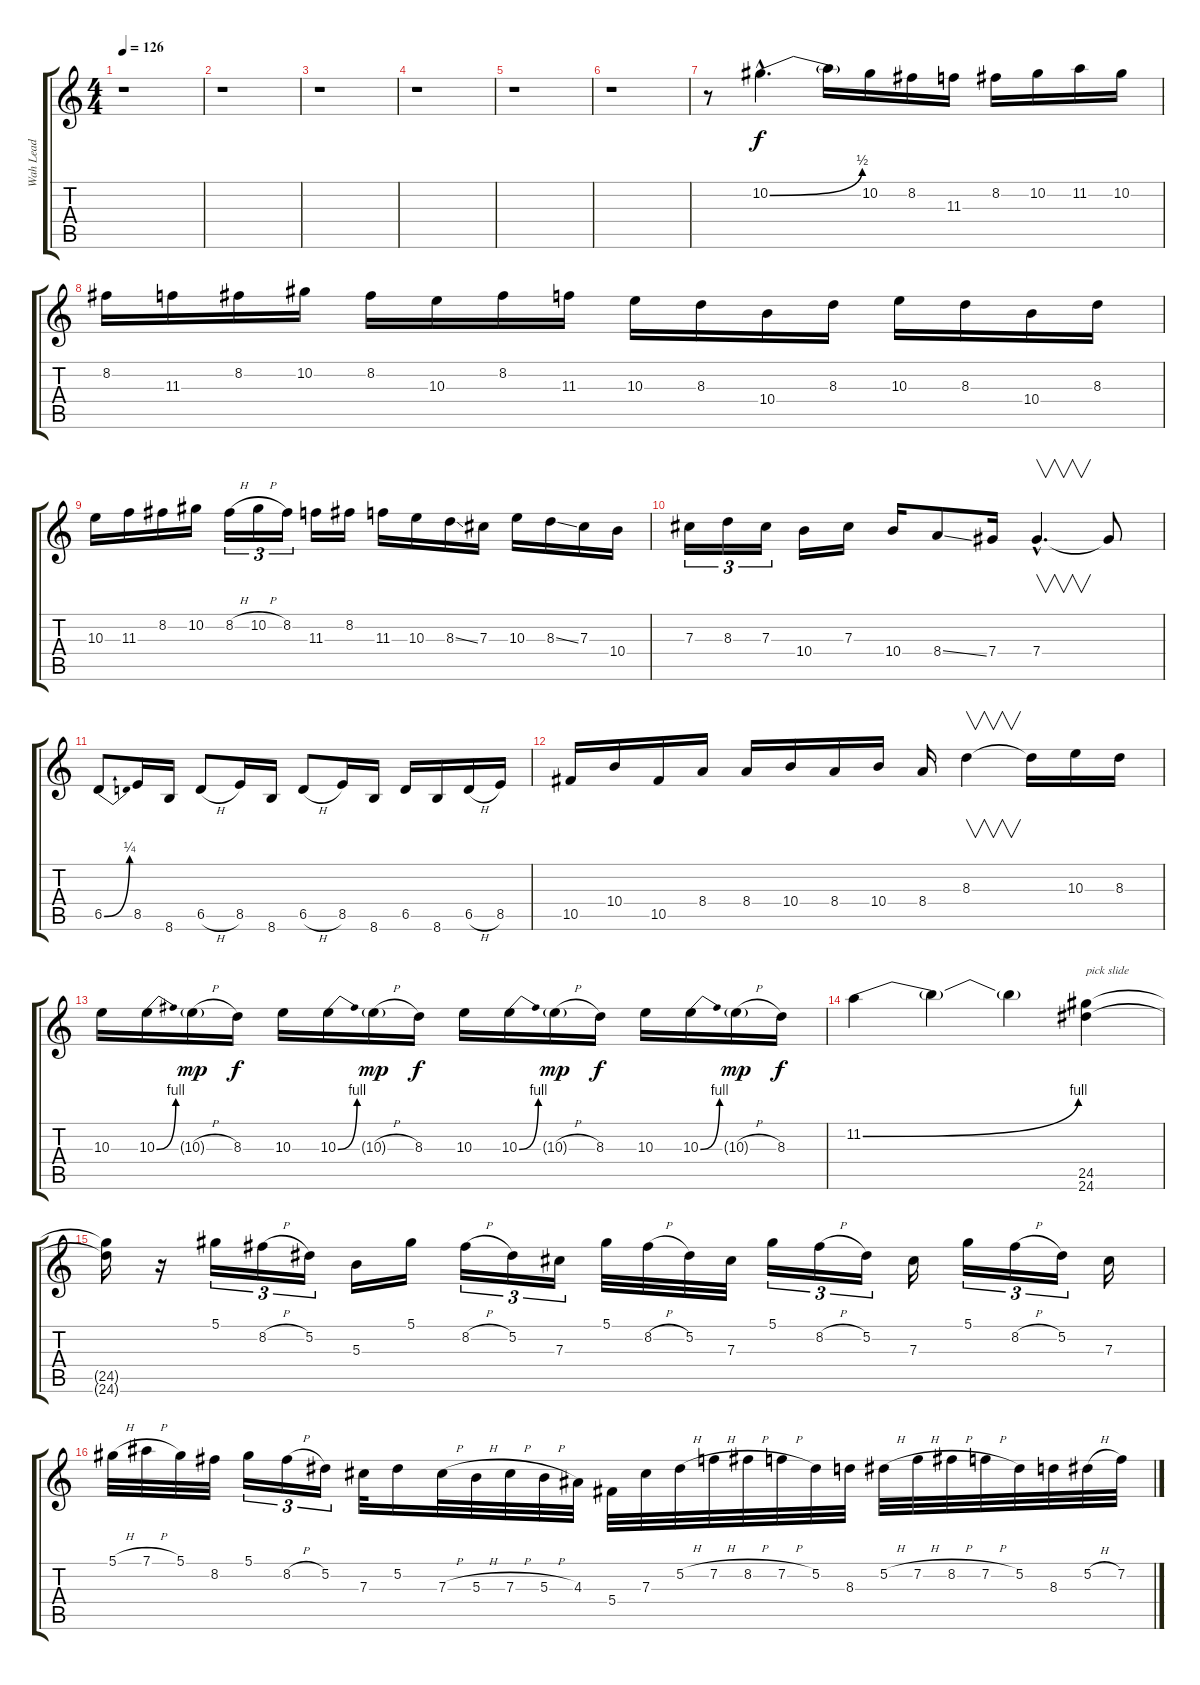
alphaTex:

\track ("Wah Lead" "Wah Lead") {instrument distortionguitar}
\staff {score tabs}
\tuning (Eb4 Bb3 Gb3 Db3 Ab2 Eb2) {hide}
\ts (4 4)
\tempo 126
\clef g2
\ks c
r.1{dy f} |
r.1 |
r.1 |
r.1 |
r.1 |
r.1 |
r.8 10.2{be (bend 0 0 60 2) hac}.4{d} 10.2{t}.16 10.2.16 8.2.16 11.3.16 8.2.16 10.2.16 11.2.16 10.2.16 |
8.2.16 11.3.16 8.2.16 10.2.16 8.2.16 10.3.16 8.2.16 11.3.16 10.3.16 8.3.16 10.4.16 8.3.16 10.3.16 8.3.16 10.4.16 8.3.16 |
10.3.16 11.3.16 8.2.16 10.2.16 8.2{h}.16{tu (3 2)} 10.2{h}.16{tu (3 2)} 8.2.16{tu (3 2)} 11.3.16 8.2.16 11.3.16 10.3.16 8.3{ss}.16 7.3.16 10.3.16 8.3{ss}.16 7.3.16 10.4.16 |
7.3.16{tu (3 2)} 8.3.16{tu (3 2)} 7.3.16{tu (3 2)} 10.4.16 7.3.16 10.4.16 8.4{ss}.8 7.4.16 7.4{hac}.4{v d} 7.4{t}.8 |
6.5{be (bend 0 0 60 1)}.8 8.5.16 8.6.16 6.5{h}.8 8.5.16 8.6.16 6.5{h}.8 8.5.16 8.6.16 6.5.16 8.6.16 6.5{h}.16 8.5.16 |
10.5.16 10.4.16 10.5.16 8.4.16 8.4.16 10.4.16 8.4.16 10.4.16 8.4.16 8.3.4{v} 8.3{t}.16 10.3.16 8.3.16 |
10.3.16 10.3{be (bend 0 0 60 4)}.16 10.3{h g}.16{dy mp} 8.3.16{dy f} 10.3.16 10.3{be (bend 0 0 60 4)}.16 10.3{h g}.16{dy mp} 8.3.16{dy f} 10.3.16 10.3{be (bend 0 0 60 4)}.16 10.3{h g}.16{dy mp} 8.3.16{dy f} 10.3.16 10.3{be (bend 0 0 60 4)}.16 10.3{h g}.16{dy mp} 8.3.16{dy f} |
11.2{be (bend 0 0 60 4)}.4 11.2{t}.4 11.2{t}.4 (24.5 24.6).4{txt "pick slide" instrument guitarfretnoise} |
(24.5{t} 24.6{t}).16 r.16{instrument distortionguitar} 5.1.16{tu (3 2)} 8.2{h}.16{tu (3 2)} 5.2.16{tu (3 2)} 5.3.16 5.1.16 8.2{h}.16{tu (3 2)} 5.2.16{tu (3 2)} 7.3.16{tu (3 2)} 5.1.32 8.2{h}.32 5.2.32 7.3.32 5.1.16{tu (3 2)} 8.2{h}.16{tu (3 2)} 5.2.16{tu (3 2)} 7.3.16 5.1.16{tu (3 2)} 8.2{h}.16{tu (3 2)} 5.2.16{tu (3 2)} 7.3.16 |
5.1{h}.32 7.1{h}.32 5.1.32 8.2.32 5.1.16{tu (3 2)} 8.2{h}.16{tu (3 2)} 5.2.16{tu (3 2)} 7.3.32 5.2.16 7.3{h}.32 5.3{h}.32 7.3{h}.32 5.3{h}.32 4.3.32 5.4.32 7.3.32 5.2{h}.32 7.2{h}.32 8.2{h}.32 7.2{h}.32 5.2.32 8.3.32 5.2{h}.32 7.2{h}.32 8.2{h}.32 7.2{h}.32 5.2.32 8.3.32 5.2{h}.32 7.2.32
